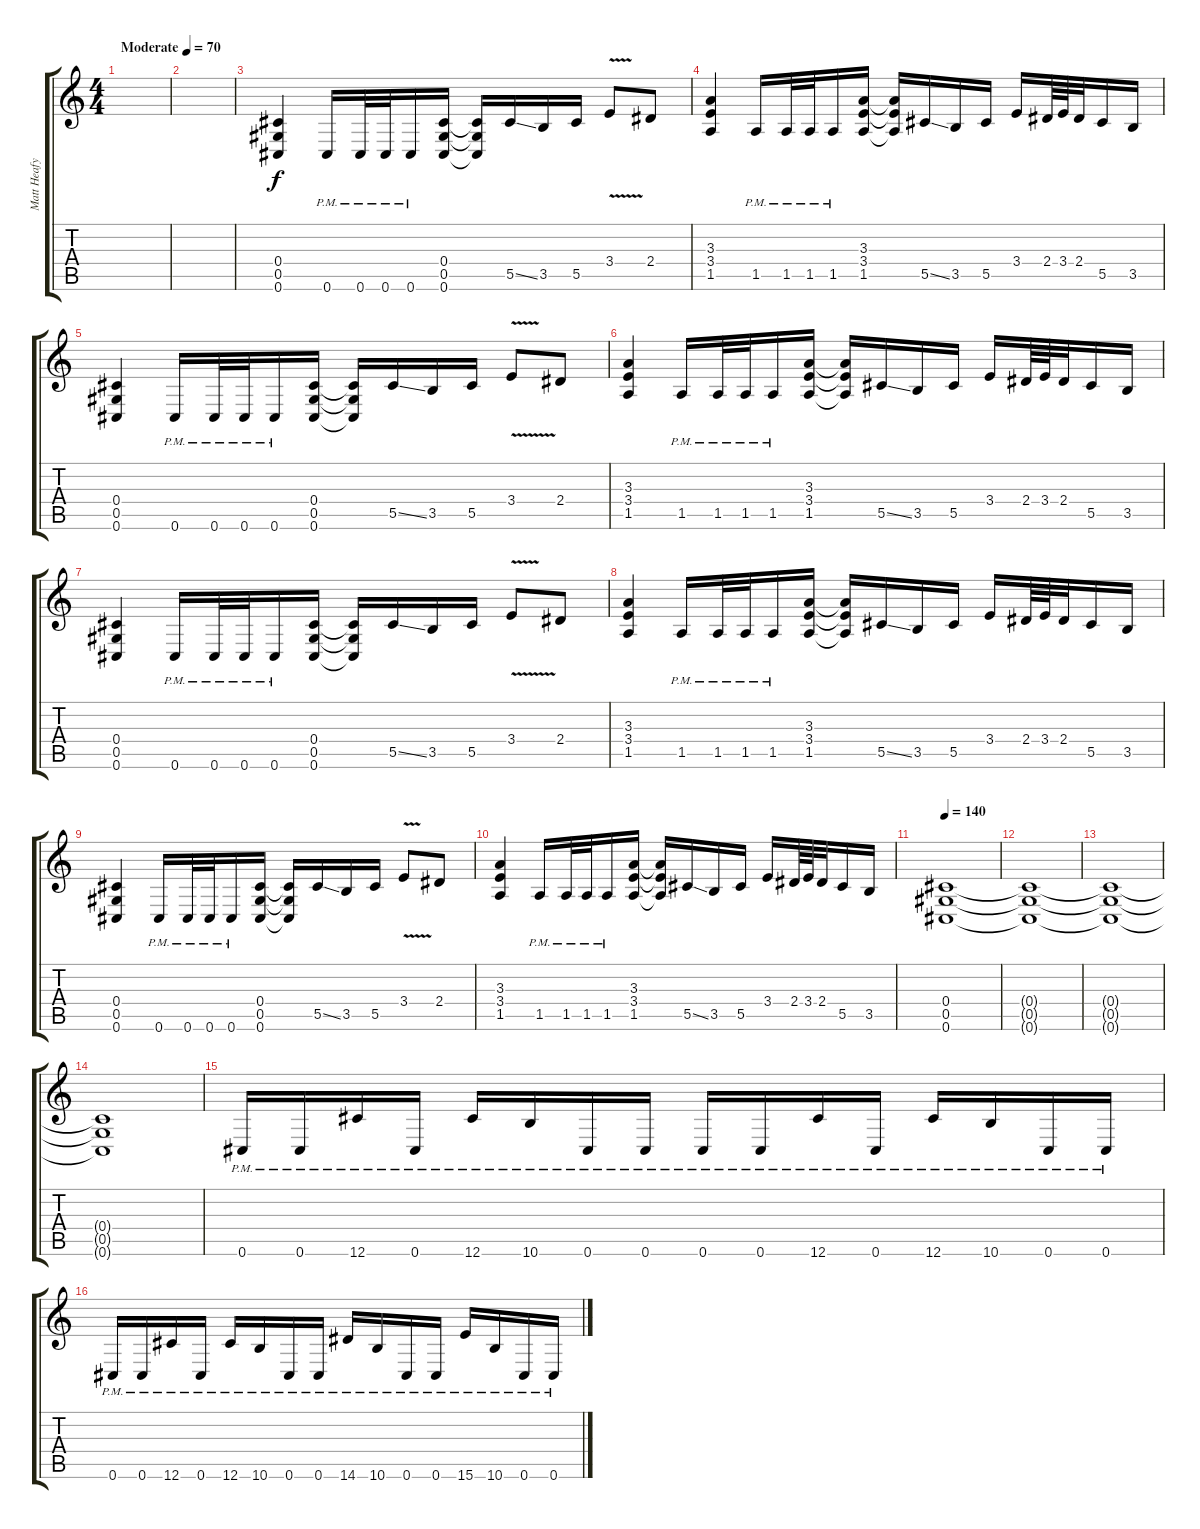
\track ("Matt Heafy" "Matt Heafy") {instrument distortionguitar}
\staff {score tabs}
\tuning (Eb4 Bb3 Gb3 Db3 Ab2 Db2) {hide}
\ts (4 4)
\tempo (70 "Moderate")
\clef g2
\ks c
|
|
(0.4 0.5 0.6).4 0.6{pm}.16 0.6{pm}.32 0.6{pm}.32 0.6{pm}.16 (0.4 0.5 0.6).16 (0.4{t} 0.5{t} 0.6{t}).16 5.5{ss}.16 3.5.16 5.5.16 3.4{v}.8 2.4.8 |
(3.3 3.4 1.5).4 1.5{pm}.16 1.5{pm}.32 1.5{pm}.32 1.5{pm}.16 (3.3 3.4 1.5).16 (3.3{t} 3.4{t} 1.5{t}).16 5.5{ss}.16 3.5.16 5.5.16 3.4.16 2.4.64 3.4.64 2.4.32 5.5.16 3.5.16 |
(0.4 0.5 0.6).4 0.6{pm}.16 0.6{pm}.32 0.6{pm}.32 0.6{pm}.16 (0.4 0.5 0.6).16 (0.4{t} 0.5{t} 0.6{t}).16 5.5{ss}.16 3.5.16 5.5.16 3.4{v}.8 2.4.8 |
(3.3 3.4 1.5).4 1.5{pm}.16 1.5{pm}.32 1.5{pm}.32 1.5{pm}.16 (3.3 3.4 1.5).16 (3.3{t} 3.4{t} 1.5{t}).16 5.5{ss}.16 3.5.16 5.5.16 3.4.16 2.4.64 3.4.64 2.4.32 5.5.16 3.5.16 |
(0.4 0.5 0.6).4 0.6{pm}.16 0.6{pm}.32 0.6{pm}.32 0.6{pm}.16 (0.4 0.5 0.6).16 (0.4{t} 0.5{t} 0.6{t}).16 5.5{ss}.16 3.5.16 5.5.16 3.4{v}.8 2.4.8 |
(3.3 3.4 1.5).4 1.5{pm}.16 1.5{pm}.32 1.5{pm}.32 1.5{pm}.16 (3.3 3.4 1.5).16 (3.3{t} 3.4{t} 1.5{t}).16 5.5{ss}.16 3.5.16 5.5.16 3.4.16 2.4.64 3.4.64 2.4.32 5.5.16 3.5.16 |
(0.4 0.5 0.6).4 0.6{pm}.16 0.6{pm}.32 0.6{pm}.32 0.6{pm}.16 (0.4 0.5 0.6).16 (0.4{t} 0.5{t} 0.6{t}).16 5.5{ss}.16 3.5.16 5.5.16 3.4{v}.8 2.4.8 |
(3.3 3.4 1.5).4 1.5{pm}.16 1.5{pm}.32 1.5{pm}.32 1.5{pm}.16 (3.3 3.4 1.5).16 (3.3{t} 3.4{t} 1.5{t}).16 5.5{ss}.16 3.5.16 5.5.16 3.4.16 2.4.64 3.4.64 2.4.32 5.5.16 3.5.16 |
\tempo 140
(0.4 0.5 0.6).1 |
(0.4{t} 0.5{t} 0.6{t}).1 |
(0.4{t} 0.5{t} 0.6{t}).1 |
(0.4{t} 0.5{t} 0.6{t}).1 |
0.6{pm}.16 0.6{pm}.16 12.6{pm}.16 0.6{pm}.16 12.6{pm}.16 10.6{pm}.16 0.6{pm}.16 0.6{pm}.16 0.6{pm}.16 0.6{pm}.16 12.6{pm}.16 0.6{pm}.16 12.6{pm}.16 10.6{pm}.16 0.6{pm}.16 0.6{pm}.16 |
0.6{pm}.16 0.6{pm}.16 12.6{pm}.16 0.6{pm}.16 12.6{pm}.16 10.6{pm}.16 0.6{pm}.16 0.6{pm}.16 14.6{pm}.16 10.6{pm}.16 0.6{pm}.16 0.6{pm}.16 15.6{pm}.16 10.6{pm}.16 0.6{pm}.16 0.6{pm}.16
